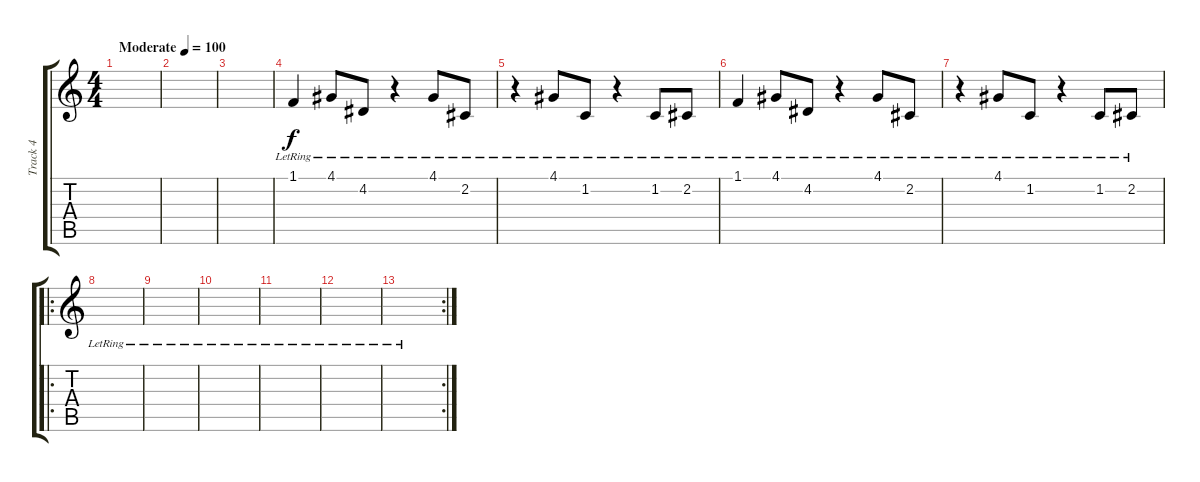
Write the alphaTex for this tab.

\track ("Track 4" "Track 4") {instrument synthbrass1}
\staff {score tabs}
\tuning (E4 B3 G3 D3 A2 E2) {hide}
\ts (4 4)
\tempo (100 "Moderate")
\clef g2
\ks c
|
|
|
1.1{lr}.4 4.1{lr}.8 4.2{lr}.8 r.4 4.1{lr}.8 2.2{lr}.8 |
r.4 4.1{lr}.8 1.2{lr}.8 r.4 1.2{lr}.8 2.2{lr}.8 |
1.1{lr}.4 4.1{lr}.8 4.2{lr}.8 r.4 4.1{lr}.8 2.2{lr}.8 |
r.4 4.1{lr}.8 1.2{lr}.8 r.4 1.2{lr}.8 2.2{lr}.8 |
\ro
|
|
|
|
|
\rc 2
